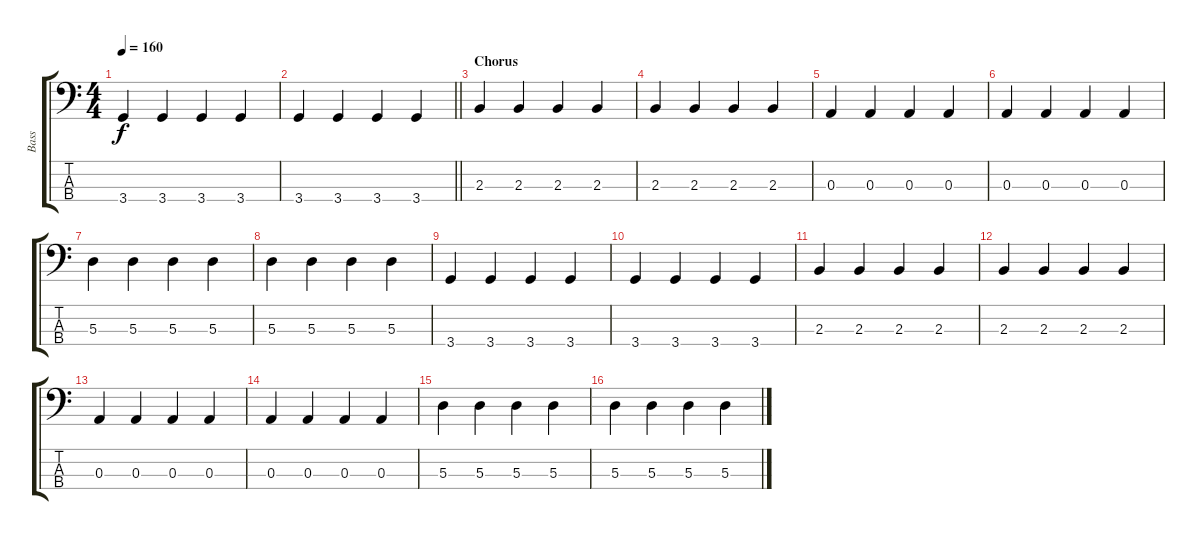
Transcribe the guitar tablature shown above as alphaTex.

\track ("Bass" "Bass") {instrument electricbassfinger}
\staff {score tabs}
\tuning (G2 D2 A1 E1) {hide}
\ts (4 4)
\tempo 160
\clef f4
\ks c
3.4.4{dy f} 3.4.4 3.4.4 3.4.4 |
\barLineRight lightlight
3.4.4 3.4.4 3.4.4 3.4.4 |
\section ("" "Chorus")
2.3.4 2.3.4 2.3.4 2.3.4 |
2.3.4 2.3.4 2.3.4 2.3.4 |
0.3.4 0.3.4 0.3.4 0.3.4 |
0.3.4 0.3.4 0.3.4 0.3.4 |
5.3.4 5.3.4 5.3.4 5.3.4 |
5.3.4 5.3.4 5.3.4 5.3.4 |
3.4.4 3.4.4 3.4.4 3.4.4 |
3.4.4 3.4.4 3.4.4 3.4.4 |
2.3.4 2.3.4 2.3.4 2.3.4 |
2.3.4 2.3.4 2.3.4 2.3.4 |
0.3.4 0.3.4 0.3.4 0.3.4 |
0.3.4 0.3.4 0.3.4 0.3.4 |
5.3.4 5.3.4 5.3.4 5.3.4 |
5.3.4 5.3.4 5.3.4 5.3.4
